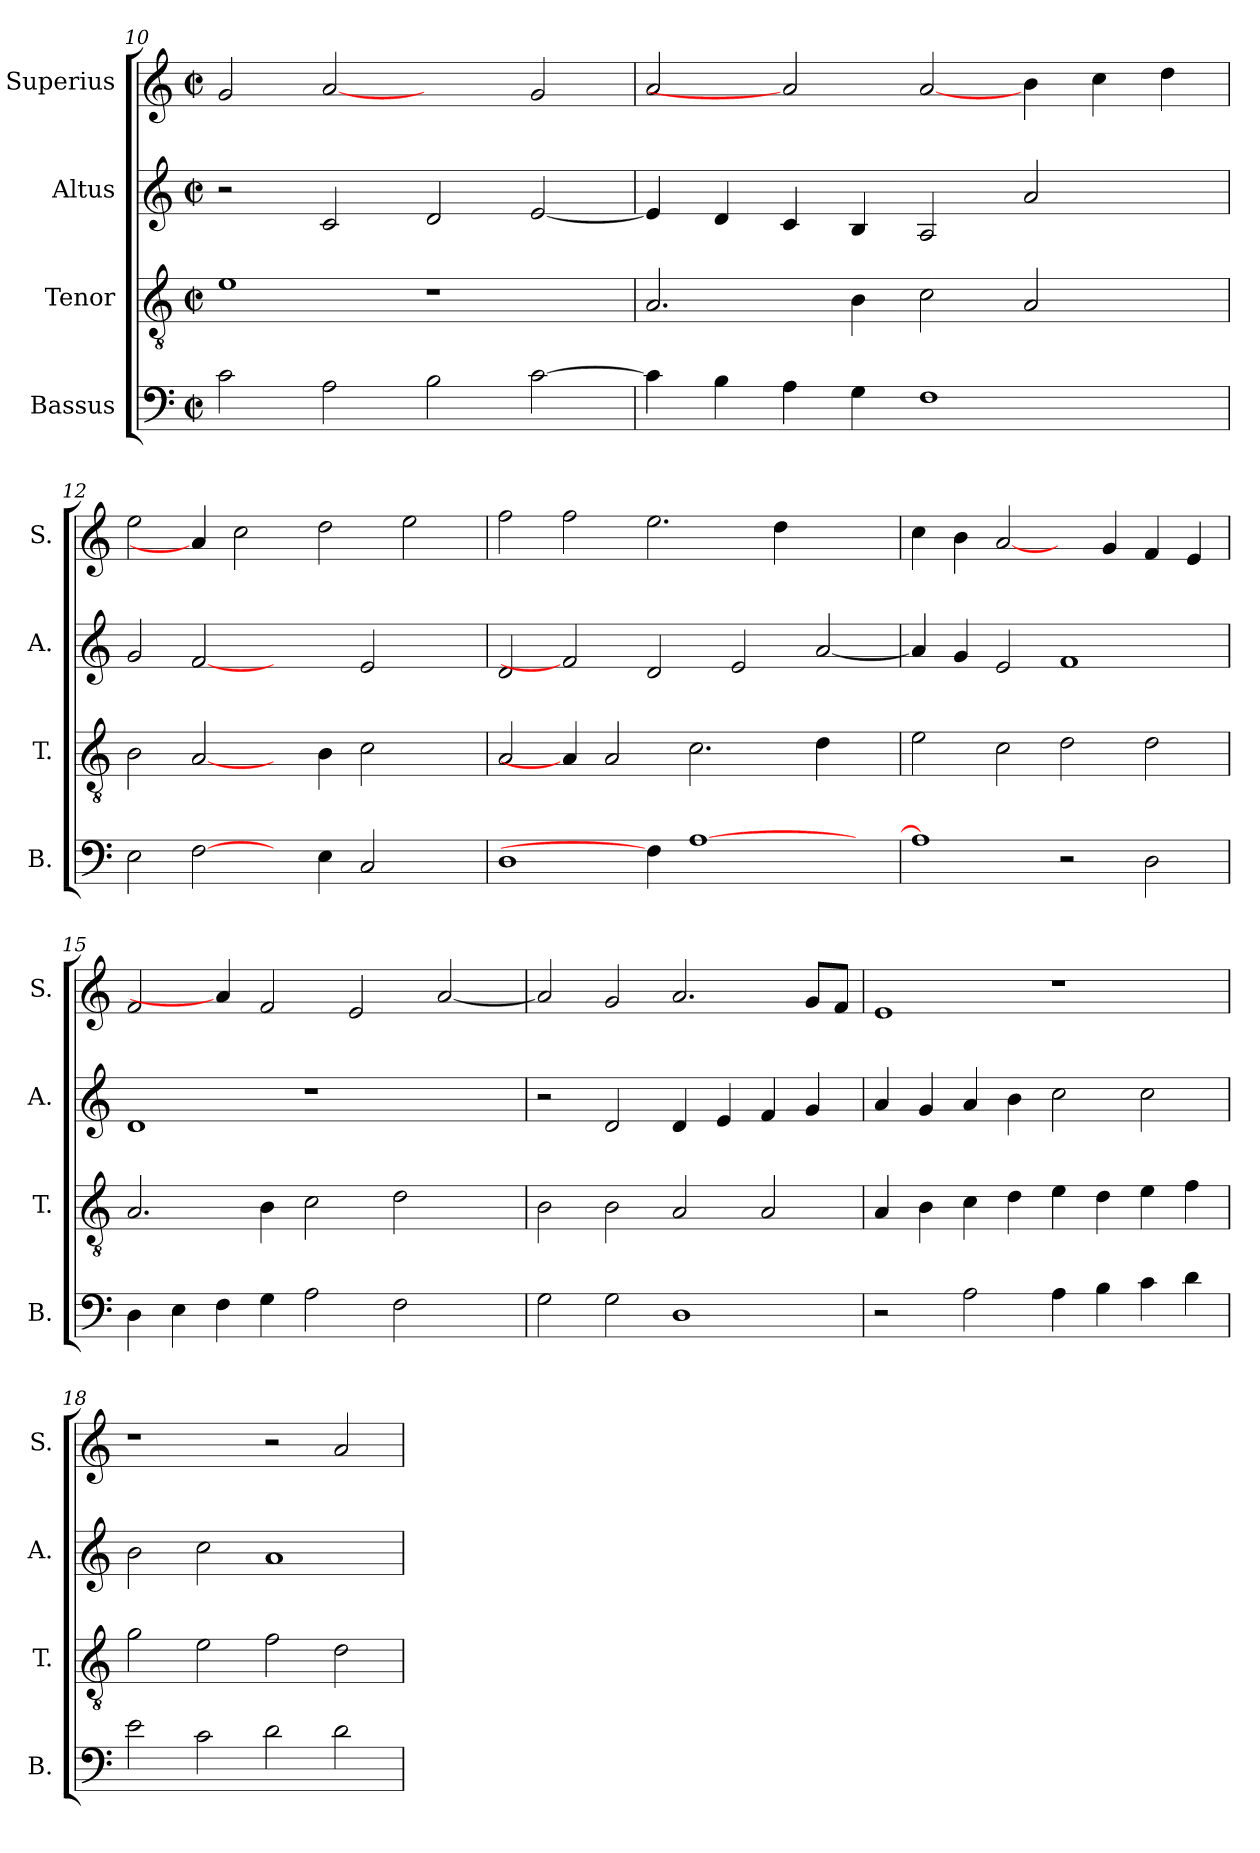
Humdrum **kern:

**kern	**kern	**kern	**kern
*part4	*part3	*part2	*part1
*staff4	*staff3	*staff2	*staff1
*I"Bassus	*I"Tenor	*I"Altus	*I"Superius
*I'B.	*I'T.	*I'A.	*I'S.
!!LO:PB:g=z
*clefF4	*clefGv2	*clefG2	*clefG2
*	*ITrd7c12	*	*
*k[]	*k[]	*k[]	*k[]
*C:	*C:	*C:	*C:
*M2/2	*M2/2	*M2/2	*M2/2
*met(c|)	*met(c|)	*met(c|)	*met(c|)
=10	=10	=10	=10
2ci\	1Ei	2r	2gi/
2Ai\	.	2ci/	[2ai
2Bi\	1r	2di/	2ryy
[>2ci\	.	[<2ei/	2gi/
=11	=11	=11	=11
4ci\]	2.AAi/	4ei/]	2ai/
4Bi\	.	4di/	.
4Ai\	.	4ci/	2ai]
4Gi\	4BBi\	4Bi/	.
1Fi	2Ci\	2Ai/	[2ai/
.	2AAi/	2ai/	4bi\
.	.	.	4cci\
4ryy	4ryy	4ryy	4ddi\
=12	=12	=12	=12
2Ei\	2BBi\	2gi/	2eei\
[2Fi\	[2AAi/	[2fi	4ai/]
.	.	.	2cci\
4ryy	4ryy	2ryy	.
4Ei\	4BBi\	.	2ddi\
2Ci/	2Ci\	2ei/	.
.	.	.	2eei\
4ryy	4ryy	4ryy	.
=13	=13	=13	=13
1Di	2AAi/	2di/	2ffi\
.	4AAi/]	2fi]	2ffi\
.	2AAi/	.	.
4Fi\]	.	2di/	2.eei\
[>1Ai	2.Ci\	.	.
.	.	2ei/	.
.	.	.	4ddi\
.	4Di\	[<2ai/	2ryy
4ryy	4ryy	.	.
!!LO:LB:g=z
=14	=14	=14	=14
1Ai]	2Ei\	4ai/]	4cci\
.	.	4gi/	4bi\
.	2Ci\	2ei/	[2ai/
2r	2Di\	1fi	4ryy
.	.	.	4gi/
2Di\	2Di\	.	4fi/
.	.	.	4ei/
=15	=15	=15	=15
4Di\	2.AAi/	1di	2fi/
4Ei\	.	.	.
4Fi\	.	.	4ai/]
4Gi\	4BBi\	.	2fi/
2Ai\	2Ci\	1r	.
.	.	.	2ei/
2Fi\	2Di\	.	.
.	.	.	[<2ai/
4ryy	4ryy	4ryy	.
=16	=16	=16	=16
2Gi\	2BBi\	2r	2ai/]
2Gi\	2BBi\	2di/	2gi/
1Di	2AAi/	4di/	2.ai/
.	.	4ei/	.
.	2AAi/	4fi/	.
.	.	4gi/	8gi/L
.	.	.	8fi/J
=17	=17	=17	=17
2r	4AAi/	4ai/	1ei
.	4BBi\	4gi/	.
2Ai\	4Ci\	4ai/	.
.	4Di\	4bi\	.
4Ai\	4Ei\	2cci\	1r
4Bi\	4Di\	.	.
4ci\	4Ei\	2cci\	.
4di\	4Fi\	.	.
!!LO:PB:g=z
=18	=18	=18	=18
2ei\	2Gi\	2bi\	1r
2ci\	2Ei\	2cci\	.
2di\	2Fi\	1ai	2r
2di\	2Di\	.	2ai/
=	=	=	=
*-	*-	*-	*-
